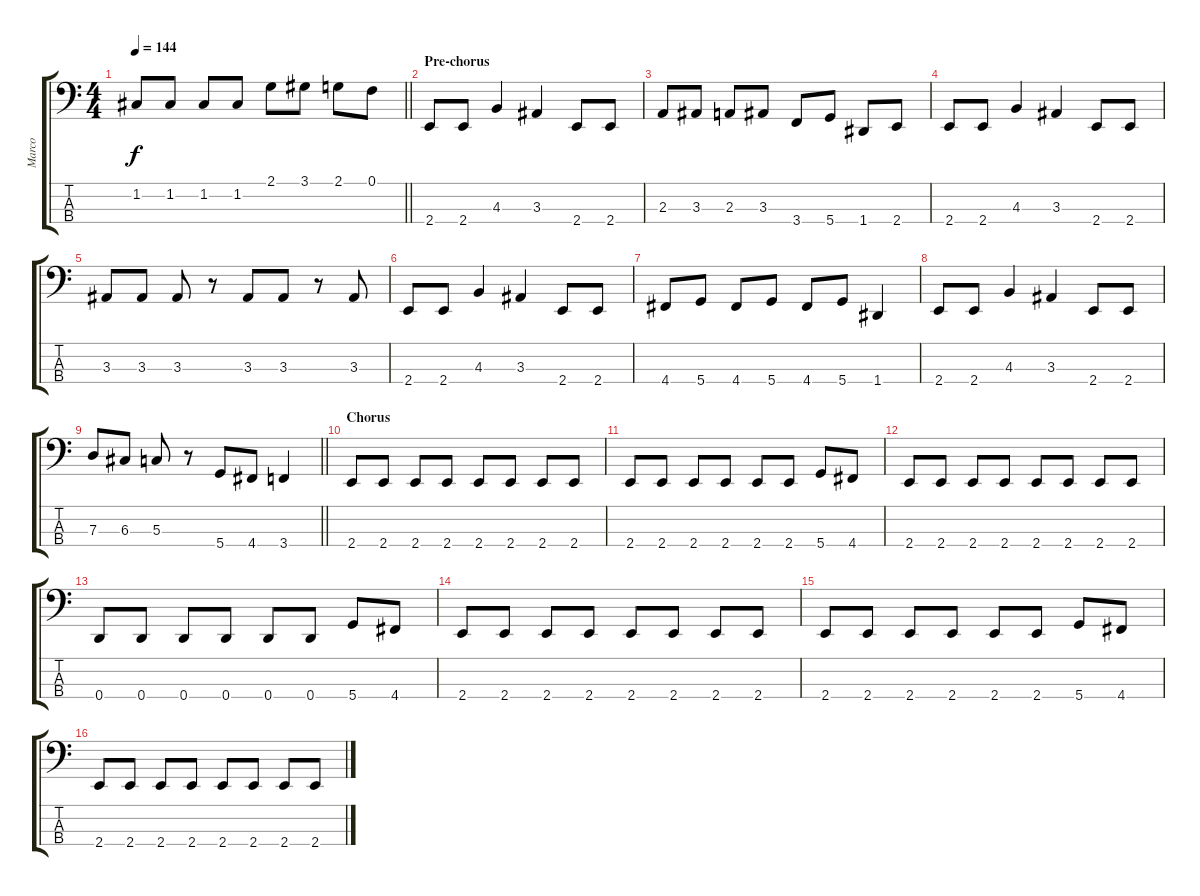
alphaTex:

\track ("Marco" "Marco") {instrument electricbasspick}
\staff {score tabs}
\tuning (F2 C2 G1 D1) {hide}
\ts (4 4)
\tempo 144
\clef f4
\barLineRight lightlight
\ks c
1.2.8{dy f} 1.2.8 1.2.8 1.2.8 2.1.8 3.1.8 2.1.8 0.1.8 |
\section ("" "Pre-chorus")
2.4.8 2.4.8 4.3.4 3.3.4 2.4.8 2.4.8 |
2.3.8 3.3.8 2.3.8 3.3.8 3.4.8 5.4.8 1.4.8 2.4.8 |
2.4.8 2.4.8 4.3.4 3.3.4 2.4.8 2.4.8 |
3.3.8 3.3.8 3.3.8 r.8 3.3.8 3.3.8 r.8 3.3.8 |
2.4.8 2.4.8 4.3.4 3.3.4 2.4.8 2.4.8 |
4.4.8 5.4.8 4.4.8 5.4.8 4.4.8 5.4.8 1.4.4 |
2.4.8 2.4.8 4.3.4 3.3.4 2.4.8 2.4.8 |
\barLineRight lightlight
7.3.8 6.3.8 5.3.8 r.8 5.4.8 4.4.8 3.4.4 |
\section ("" "Chorus")
2.4.8 2.4.8 2.4.8 2.4.8 2.4.8 2.4.8 2.4.8 2.4.8 |
2.4.8 2.4.8 2.4.8 2.4.8 2.4.8 2.4.8 5.4.8 4.4.8 |
2.4.8 2.4.8 2.4.8 2.4.8 2.4.8 2.4.8 2.4.8 2.4.8 |
0.4.8 0.4.8 0.4.8 0.4.8 0.4.8 0.4.8 5.4.8 4.4.8 |
2.4.8 2.4.8 2.4.8 2.4.8 2.4.8 2.4.8 2.4.8 2.4.8 |
2.4.8 2.4.8 2.4.8 2.4.8 2.4.8 2.4.8 5.4.8 4.4.8 |
2.4.8 2.4.8 2.4.8 2.4.8 2.4.8 2.4.8 2.4.8 2.4.8
